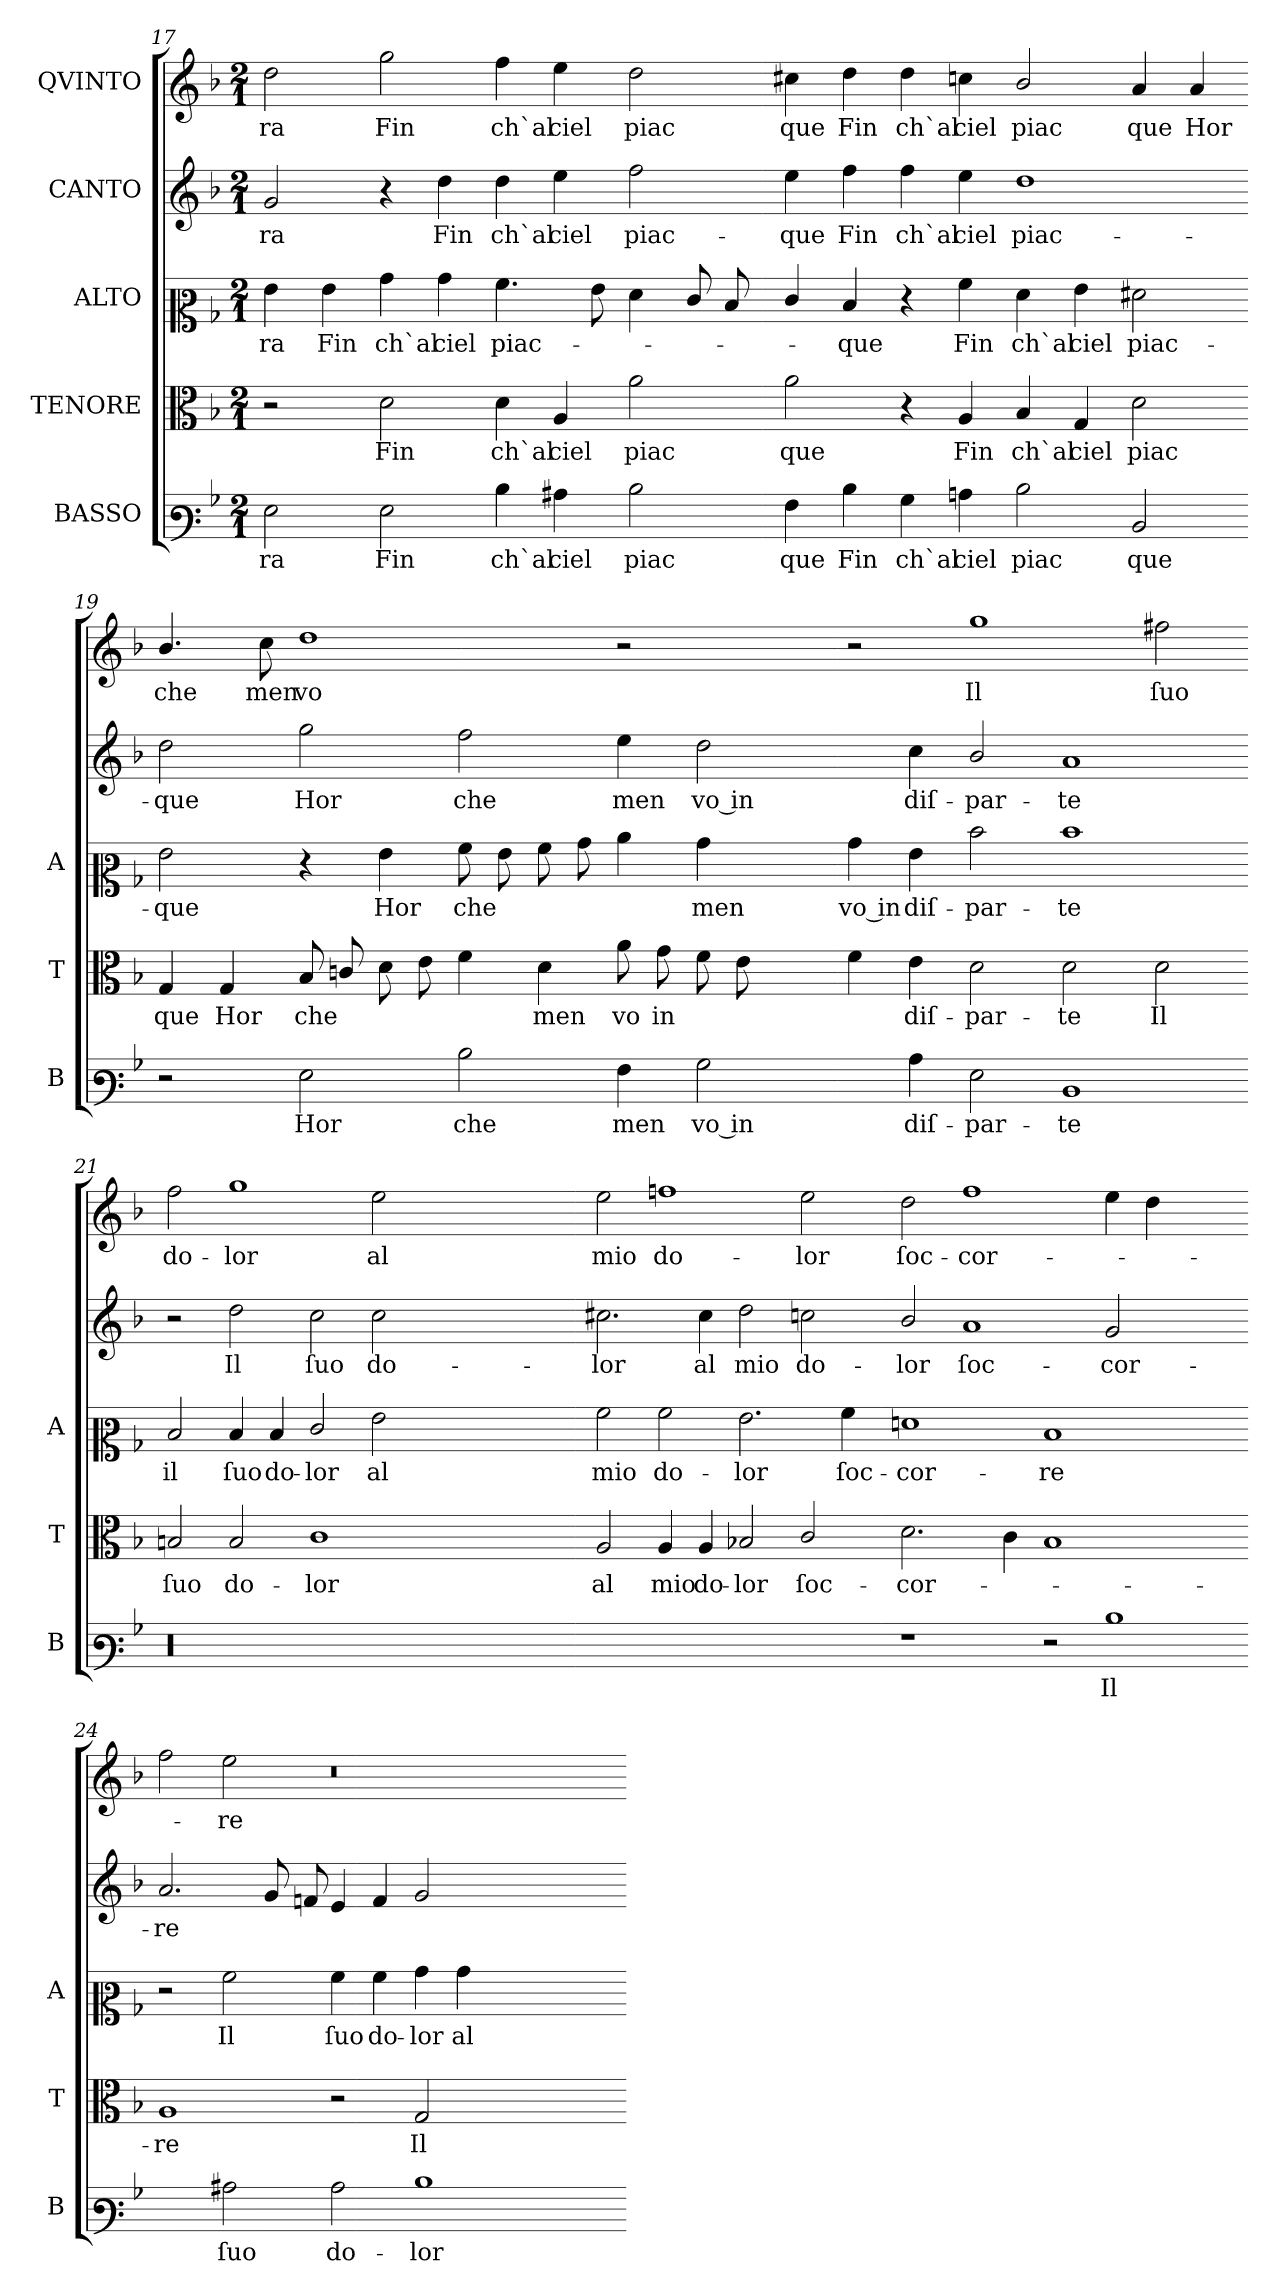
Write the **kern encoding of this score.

**kern	**text	**kern	**text	**kern	**text	**kern	**text	**kern	**text
*part5	*part5	*part4	*part4	*part3	*part3	*part2	*part2	*part1	*part1
*staff5	*staff5	*staff4	*staff4	*staff3	*staff3	*staff2	*staff2	*staff1	*staff1
*I"BASSO	*	*I"TENORE	*	*I"ALTO	*	*I"CANTO	*	*I"QVINTO	*
*I'B	*	*I'T	*	*I'A	*	*	*	*	*
*clefF3	*	*clefC3	*	*clefC2	*	*clefG2	*	*clefG2	*
*k[b-]	*	*k[b-]	*	*k[b-]	*	*k[b-]	*	*k[b-]	*
*M2/1	*	*M2/1	*	*M2/1	*	*M2/1	*	*M2/1	*
=17	=17	=17	=17	=17	=17	=17	=17	=17	=17
2G\	-ra	2r	.	4g\	-ra	2g/	-ra	2dd\	-ra
.	.	.	.	4g\	Fin	.	.	.	.
2G\	Fin	2d\	Fin	4b-\	ch`al	4r	.	2gg\	Fin
.	.	.	.	4b-\	ciel	4dd\	Fin	.	.
4d\	ch`al	4d\	ch`al	4.a\	piac-	4dd\	ch`al	4ff\	ch`al
4c#X\	ciel	4A/	ciel	.	.	4ee\	ciel	4ee\	ciel
.	.	.	.	8g\	.	.	.	.	.
2d\	piac	2a\	piac	4f\	.	2ff\	piac-	2dd\	piac
.	.	.	.	8e/	.	.	.	.	.
.	.	.	.	8d/	.	.	.	.	.
=18-	=18-	=18-	=18-	=18-	=18-	=18-	=18-	=18-	=18-
4A\	que	2a\	que	4e/	.	4ee\	-que	4cc#X\	que
!	!LO:LY:i	!	!	!	!	!	!LO:LY:i	!	!LO:LY:i
4d\	Fin	.	.	4d/	-que	4ff\	Fin	4dd\	Fin
!	!LO:LY:i	!	!	!	!	!	!LO:LY:i	!	!LO:LY:i
4B-\	ch`al	4r	.	4r	.	4ff\	ch`al	4dd\	ch`al
!	!LO:LY:i	!	!LO:LY:i	!	!	!	!LO:LY:i	!	!LO:LY:i
4cn\	ciel	4A/	Fin	4a\	Fin	4ee\	ciel	4ccn\	ciel
!	!LO:LY:i	!	!LO:LY:i	!	!	!	!LO:LY:i	!	!LO:LY:i
2d\	piac	4B-/	ch`al	4f\	ch`al	1dd	piac-	2b-/	piac
!	!	!	!LO:LY:i	!	!	!	!	!	!
.	.	4G/	ciel	4g\	ciel	.	.	.	.
!	!LO:LY:i	!	!LO:LY:i	!	!	!	!	!	!LO:LY:i
2D/	que	2d\	piac	2f#X\	piac-	.	.	4a/	que
.	.	.	.	.	.	.	.	4a/	Hor
=19-	=19-	=19-	=19-	=19-	=19-	=19-	=19-	=19-	=19-
!	!	!	!LO:LY:i	!	!	!	!LO:LY:i	!	!
2r	.	4G/	que	2g\	-que	2dd\	-que	4.b-/	che
.	.	4G/	Hor	.	.	.	.	.	.
.	.	.	.	.	.	.	.	8cc\	men
2G\	Hor	8B-/	che	4r	.	2gg\	Hor	1dd	vo
.	.	8cn/	.	.	.	.	.	.	.
.	.	8d\	.	4g\	Hor	.	.	.	.
.	.	8e\	.	.	.	.	.	.	.
2d\	che	4f\	.	8a\	che	2ff\	che	.	.
.	.	.	.	8g\	.	.	.	.	.
.	.	4d\	men	8a\	.	.	.	.	.
.	.	.	.	8b-\	.	.	.	.	.
4A\	men	8a\	vo	4cc\	.	4ee\	men	2r	.
.	.	8g\	in	.	.	.	.	.	.
2B-\	vo in	8f\	.	4b-\	men	2dd\	vo in	.	.
.	.	8e\	.	.	.	.	.	.	.
.	.	4ryy	.	4ryy	.	.	.	4ryy	.
=20-	=20-	=20-	=20-	=20-	=20-	=20-	=20-	=20-	=20-
4ryy	.	4f\	.	4b-\	vo in	4ryy	.	2r	.
4c\	diſ-	4e\	diſ-	4g\	diſ-	4cc\	diſ-	.	.
2G\	-par-	2d\	-par-	2dd\	-par-	2b-/	-par-	1gg	Il
1D	-te	2d\	-te	1dd	-te	1a	-te	.	.
.	.	2d\	Il	.	.	.	.	2ff#X\	ſuo
=21-	=21-	=21-	=21-	=21-	=21-	=21-	=21-	=21-	=21-
00r	.	2Bn/	ſuo	2d/	il	2r	.	2ff#\	do-
.	.	2B/	do-	4d/	ſuo	2dd\	Il	1gg	-lor
.	.	.	.	4d/	do-	.	.	.	.
.	.	1c	-lor	2e/	-lor	2cc\	ſuo	.	.
.	.	.	.	2g\	al	2cc\	do-	2ee\	al
.	.	0ryy	.	0ryy	.	0ryy	.	0ryy	.
=22-	=22-	=22-	=22-	=22-	=22-	=22-	=22-	=22-	=22-
0ryy	.	2A/	al	2a\	mio	2.cc#X\	-lor	2ee\	mio
.	.	4A/	mio	2a\	do-	.	.	1ffn	do-
.	.	4A/	do-	.	.	4cc#\	al	.	.
.	.	2B-X/	-lor	2.g\	-lor	2dd\	mio	.	.
.	.	2c/	ſoc-	.	.	2ccn\	do-	2ee\	-lor
.	.	.	.	4a\	ſoc-	.	.	.	.
=23-	=23-	=23-	=23-	=23-	=23-	=23-	=23-	=23-	=23-
1r	.	2.d\	-cor-	1fn	-cor-	2b-/	-lor	2dd\	ſoc-
.	.	.	.	.	.	1a	ſoc-	1ff	-cor-
.	.	4c\	.	.	.	.	.	.	.
2r	.	1B-	.	1d	-re	.	.	.	.
1d\	Il	.	.	.	.	2g/	-cor-	4ee\	.
.	.	.	.	.	.	.	.	4dd\	.
.	.	2ryy	.	2ryy	.	2ryy	.	2ryy	.
=24-	=24-	=24-	=24-	=24-	=24-	=24-	=24-	=24-	=24-
2ryy	.	1A	-re	2r	.	2.a/	-re	2ff\	.
2c#X\	ſuo	.	.	2a\	Il	.	.	2ee\	-re
.	.	.	.	.	.	8g/	.	.	.
.	.	.	.	.	.	8fn/	.	.	.
2c#\	do-	2r	.	4a\	ſuo	4e/	.	0r	.
.	.	.	.	4a\	do-	4f/	.	.	.
1d\	-lor	2G/	Il	4b-\	-lor	2g/	.	.	.
.	.	.	.	4b-\	al	.	.	.	.
.	.	1ryy	.	1ryy	.	1ryy	.	.	.
2ryy	.	.	.	.	.	.	.	.	.
=-	=-	=-	=-	=-	=-	=-	=-	=-	=-
*-	*-	*-	*-	*-	*-	*-	*-	*-	*-
